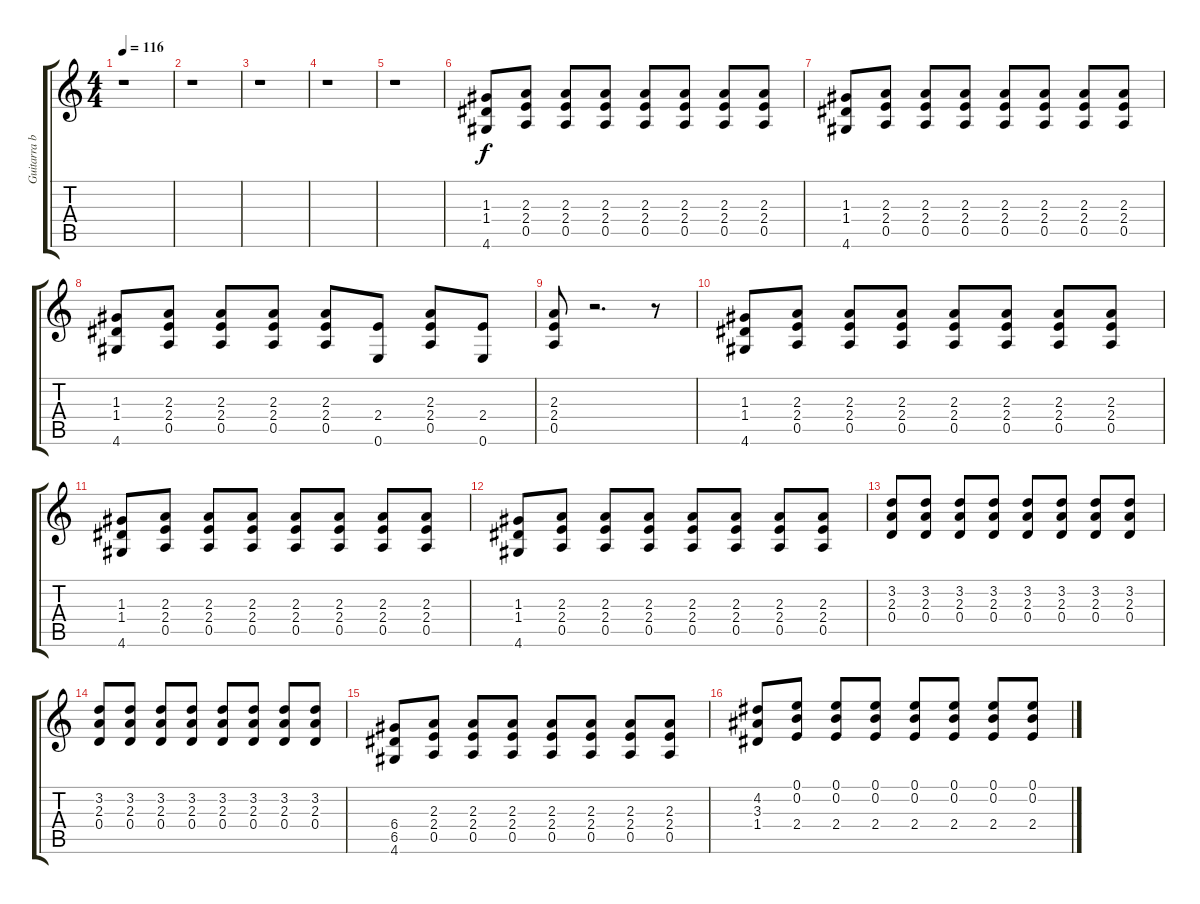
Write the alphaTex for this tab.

\track ("Guitarra baixo" "Guitarra b") {instrument overdrivenguitar}
\staff {score tabs}
\tuning (E4 B3 G3 D3 A2 E2) {hide}
\ts (4 4)
\tempo 116
\clef g2
\ks c
r.1{dy f instrument overdrivenguitar} |
r.1 |
r.1 |
r.1 |
r.1 |
(1.3 1.4 4.6).8{volume 11} (2.3 2.4 0.5).8 (2.3 2.4 0.5).8 (2.3 2.4 0.5).8 (2.3 2.4 0.5).8 (2.3 2.4 0.5).8 (2.3 2.4 0.5).8 (2.3 2.4 0.5).8 |
(1.3 1.4 4.6).8 (2.3 2.4 0.5).8 (2.3 2.4 0.5).8 (2.3 2.4 0.5).8 (2.3 2.4 0.5).8 (2.3 2.4 0.5).8 (2.3 2.4 0.5).8 (2.3 2.4 0.5).8 |
(1.3 1.4 4.6).8 (2.3 2.4 0.5).8 (2.3 2.4 0.5).8 (2.3 2.4 0.5).8 (2.3 2.4 0.5).8 (2.4 0.6).8 (2.3 2.4 0.5).8 (2.4 0.6).8 |
(2.3 2.4 0.5).8 r.2{d} r.8 |
(1.3 1.4 4.6).8 (2.3 2.4 0.5).8 (2.3 2.4 0.5).8 (2.3 2.4 0.5).8 (2.3 2.4 0.5).8 (2.3 2.4 0.5).8 (2.3 2.4 0.5).8 (2.3 2.4 0.5).8 |
(1.3 1.4 4.6).8 (2.3 2.4 0.5).8 (2.3 2.4 0.5).8 (2.3 2.4 0.5).8 (2.3 2.4 0.5).8 (2.3 2.4 0.5).8 (2.3 2.4 0.5).8 (2.3 2.4 0.5).8 |
(1.3 1.4 4.6).8 (2.3 2.4 0.5).8 (2.3 2.4 0.5).8 (2.3 2.4 0.5).8 (2.3 2.4 0.5).8 (2.3 2.4 0.5).8 (2.3 2.4 0.5).8 (2.3 2.4 0.5).8 |
(3.2 2.3 0.4).8 (3.2 2.3 0.4).8 (3.2 2.3 0.4).8 (3.2 2.3 0.4).8 (3.2 2.3 0.4).8 (3.2 2.3 0.4).8 (3.2 2.3 0.4).8 (3.2 2.3 0.4).8 |
(3.2 2.3 0.4).8 (3.2 2.3 0.4).8 (3.2 2.3 0.4).8 (3.2 2.3 0.4).8 (3.2 2.3 0.4).8 (3.2 2.3 0.4).8 (3.2 2.3 0.4).8 (3.2 2.3 0.4).8 |
(6.4 6.5 4.6).8 (2.3 2.4 0.5).8 (2.3 2.4 0.5).8 (2.3 2.4 0.5).8 (2.3 2.4 0.5).8 (2.3 2.4 0.5).8 (2.3 2.4 0.5).8 (2.3 2.4 0.5).8 |
(4.2 3.3 1.4).8 (0.1 0.2 2.4).8 (0.1 0.2 2.4).8 (0.1 0.2 2.4).8 (0.1 0.2 2.4).8 (0.1 0.2 2.4).8 (0.1 0.2 2.4).8 (0.1 0.2 2.4).8
